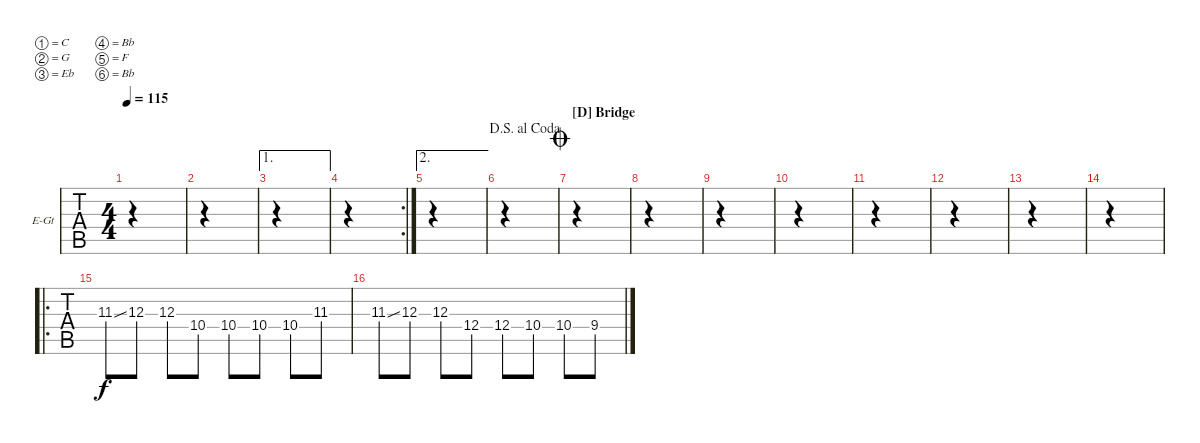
\bracketExtendMode groupsimilarinstruments
\firstSystemTrackNameOrientation horizontal
\otherSystemsTrackNameOrientation horizontal
\track ("Lead" "E-Gt") {instrument distortionguitar}
\staff {tabs}
\tuning (C4 G3 Eb3 Bb2 F2 Bb1)
\ts (4 4)
\tempo 115
\clef g2
\ks cminor
|
|
\ae 1
|
\rc 2
|
\ae 2
|
\jump dalsegnoalcoda
|
\section ("D" "Bridge")
\jump coda
|
|
|
|
|
|
|
|
\ro
11.3{ss}.8 12.3.8 12.3.8 10.4.8 10.4.8 10.4.8 10.4.8 11.3.8 |
11.3{ss}.8 12.3.8 12.3.8 12.4.8 12.4.8 10.4.8 10.4.8 9.4.8
